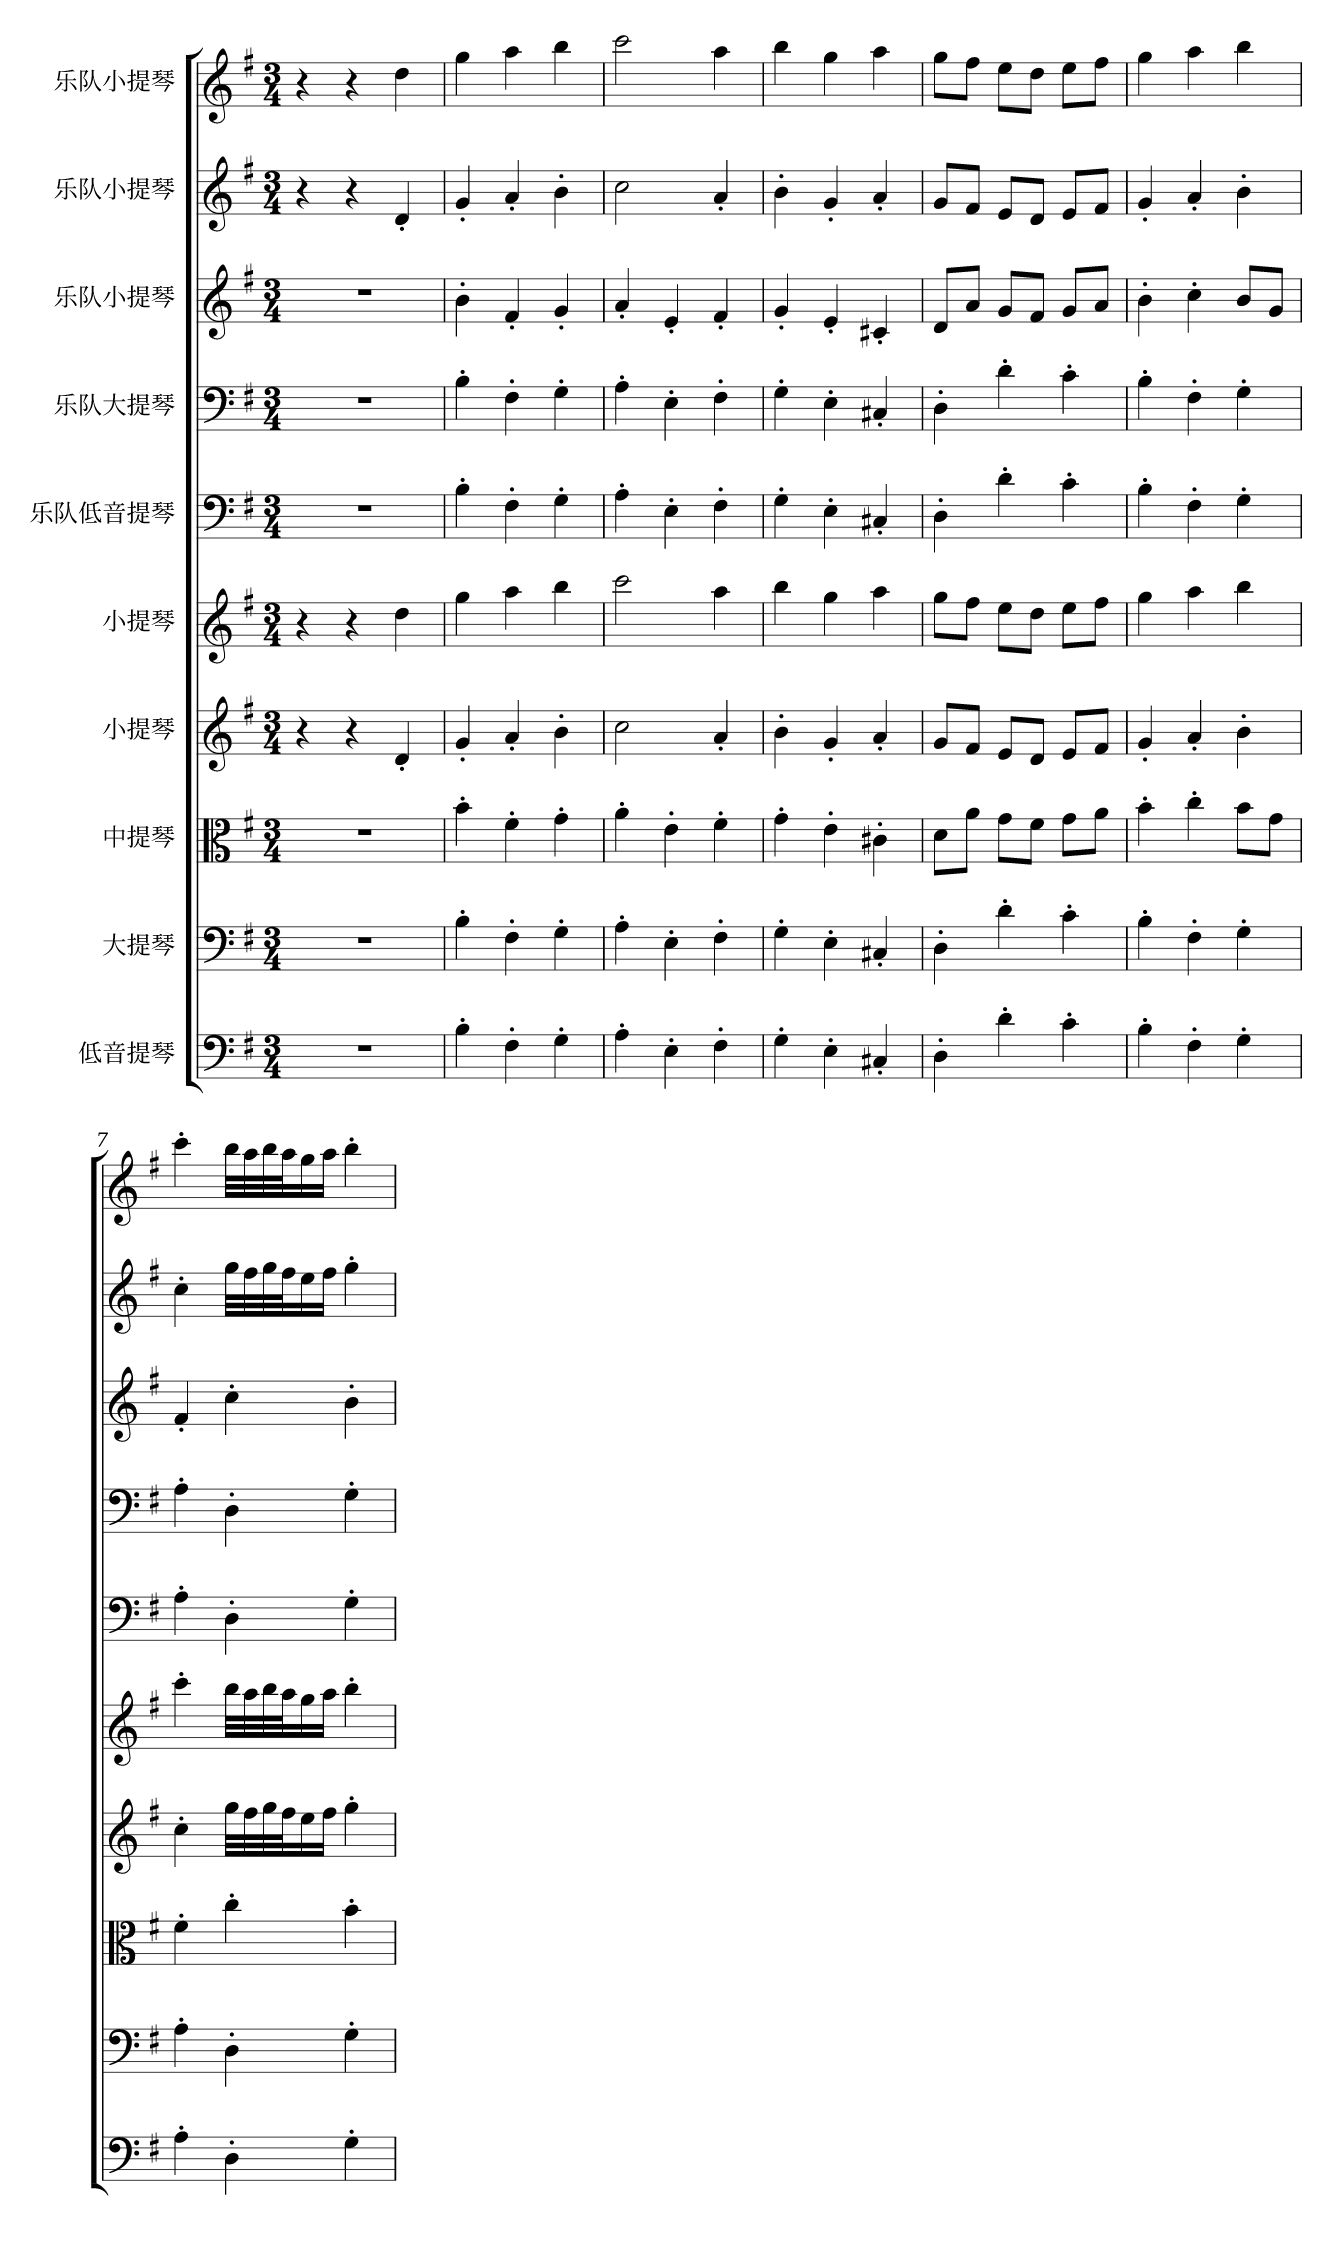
**kern	**kern	**kern	**kern	**kern	**kern	**kern	**kern	**kern	**kern
*part10	*part9	*part8	*part7	*part6	*part5	*part4	*part3	*part2	*part1
*staff10	*staff9	*staff8	*staff7	*staff6	*staff5	*staff4	*staff3	*staff2	*staff1
*I"低音提琴	*I"大提琴	*I"中提琴	*I"小提琴	*I"小提琴	*I"乐队低音提琴	*I"乐队大提琴	*I"乐队小提琴	*I"乐队小提琴	*I"乐队小提琴
*clefF4	*clefF4	*clefC3	*clefG2	*clefG2	*clefF4	*clefF4	*clefG2	*clefG2	*clefG2
*ITrd7c12	*	*	*	*	*ITrd7c12	*	*	*	*
*k[f#]	*k[f#]	*k[f#]	*k[f#]	*k[f#]	*k[f#]	*k[f#]	*k[f#]	*k[f#]	*k[f#]
*M3/4	*M3/4	*M3/4	*M3/4	*M3/4	*M3/4	*M3/4	*M3/4	*M3/4	*M3/4
*MM122	*MM122	*MM122	*MM122	*MM122	*MM122	*MM122	*MM122	*MM122	*MM122
=1	=1	=1	=1	=1	=1	=1	=1	=1	=1
2.r	2.r	2.r	4r	4r	2.r	2.r	2.r	4r	4r
.	.	.	4r	4r	.	.	.	4r	4r
.	.	.	4d'/	4dd\	.	.	.	4d'/	4dd\
=2	=2	=2	=2	=2	=2	=2	=2	=2	=2
*	*	*	*	*	*	*	*	*	*MM125
4BB'\	4B'\	4b'\	4g'/	4gg\	4BB'\	4B'\	4b'\	4g'/	4gg\
4FF#'\	4F#'\	4f#'\	4a'/	4aa\	4FF#'\	4F#'\	4f#'/	4a'/	4aa\
4GG'\	4G'\	4g'\	4b'\	4bb\	4GG'\	4G'\	4g'/	4b'\	4bb\
=3	=3	=3	=3	=3	=3	=3	=3	=3	=3
4AA'\	4A'\	4a'\	2cc\	2ccc\	4AA'\	4A'\	4a'/	2cc\	2ccc\
4EE'\	4E'\	4e'\	.	.	4EE'\	4E'\	4e'/	.	.
4FF#'\	4F#'\	4f#'\	4a'/	4aa\	4FF#'\	4F#'\	4f#'/	4a'/	4aa\
=4	=4	=4	=4	=4	=4	=4	=4	=4	=4
4GG'\	4G'\	4g'\	4b'\	4bb\	4GG'\	4G'\	4g'/	4b'\	4bb\
4EE'\	4E'\	4e'\	4g'/	4gg\	4EE'\	4E'\	4e'/	4g'/	4gg\
4CC#X'/	4C#X'/	4c#X'\	4a'/	4aa\	4CC#X'/	4C#X'/	4c#X'/	4a'/	4aa\
=5	=5	=5	=5	=5	=5	=5	=5	=5	=5
4DD'\	4D'\	8d\L	8g/L	8gg\L	4DD'\	4D'\	8d/L	8g/L	8gg\L
.	.	8a\J	8f#/J	8ff#\J	.	.	8a/J	8f#/J	8ff#\J
4D'\	4d'\	8g\L	8e/L	8ee\L	4D'\	4d'\	8g/L	8e/L	8ee\L
.	.	8f#\J	8d/J	8dd\J	.	.	8f#/J	8d/J	8dd\J
4C'\	4c'\	8g\L	8e/L	8ee\L	4C'\	4c'\	8g/L	8e/L	8ee\L
.	.	8a\J	8f#/J	8ff#\J	.	.	8a/J	8f#/J	8ff#\J
=6	=6	=6	=6	=6	=6	=6	=6	=6	=6
4BB'\	4B'\	4b'\	4g'/	4gg\	4BB'\	4B'\	4b'\	4g'/	4gg\
4FF#'\	4F#'\	4cc'\	4a'/	4aa\	4FF#'\	4F#'\	4cc'\	4a'/	4aa\
4GG'\	4G'\	8b\L	4b'\	4bb\	4GG'\	4G'\	8b/L	4b'\	4bb\
.	.	8g\J	.	.	.	.	8g/J	.	.
!!LO:PB:g=z
=7	=7	=7	=7	=7	=7	=7	=7	=7	=7
4AA'\	4A'\	4f#'\	4cc'\	4ccc'\	4AA'\	4A'\	4f#'/	4cc'\	4ccc'\
4DD'\	4D'\	4cc'\	32gg\LLL	32bb\LLL	4DD'\	4D'\	4cc'\	32gg\LLL	32bb\LLL
.	.	.	32ff#\	32aa\	.	.	.	32ff#\	32aa\
.	.	.	32gg\	32bb\	.	.	.	32gg\	32bb\
.	.	.	32ff#\J	32aa\J	.	.	.	32ff#\J	32aa\J
.	.	.	16ee\	16gg\	.	.	.	16ee\	16gg\
.	.	.	16ff#\JJ	16aa\JJ	.	.	.	16ff#\JJ	16aa\JJ
4GG'\	4G'\	4b'\	4gg'\	4bb'\	4GG'\	4G'\	4b'\	4gg'\	4bb'\
=	=	=	=	=	=	=	=	=	=
*-	*-	*-	*-	*-	*-	*-	*-	*-	*-
